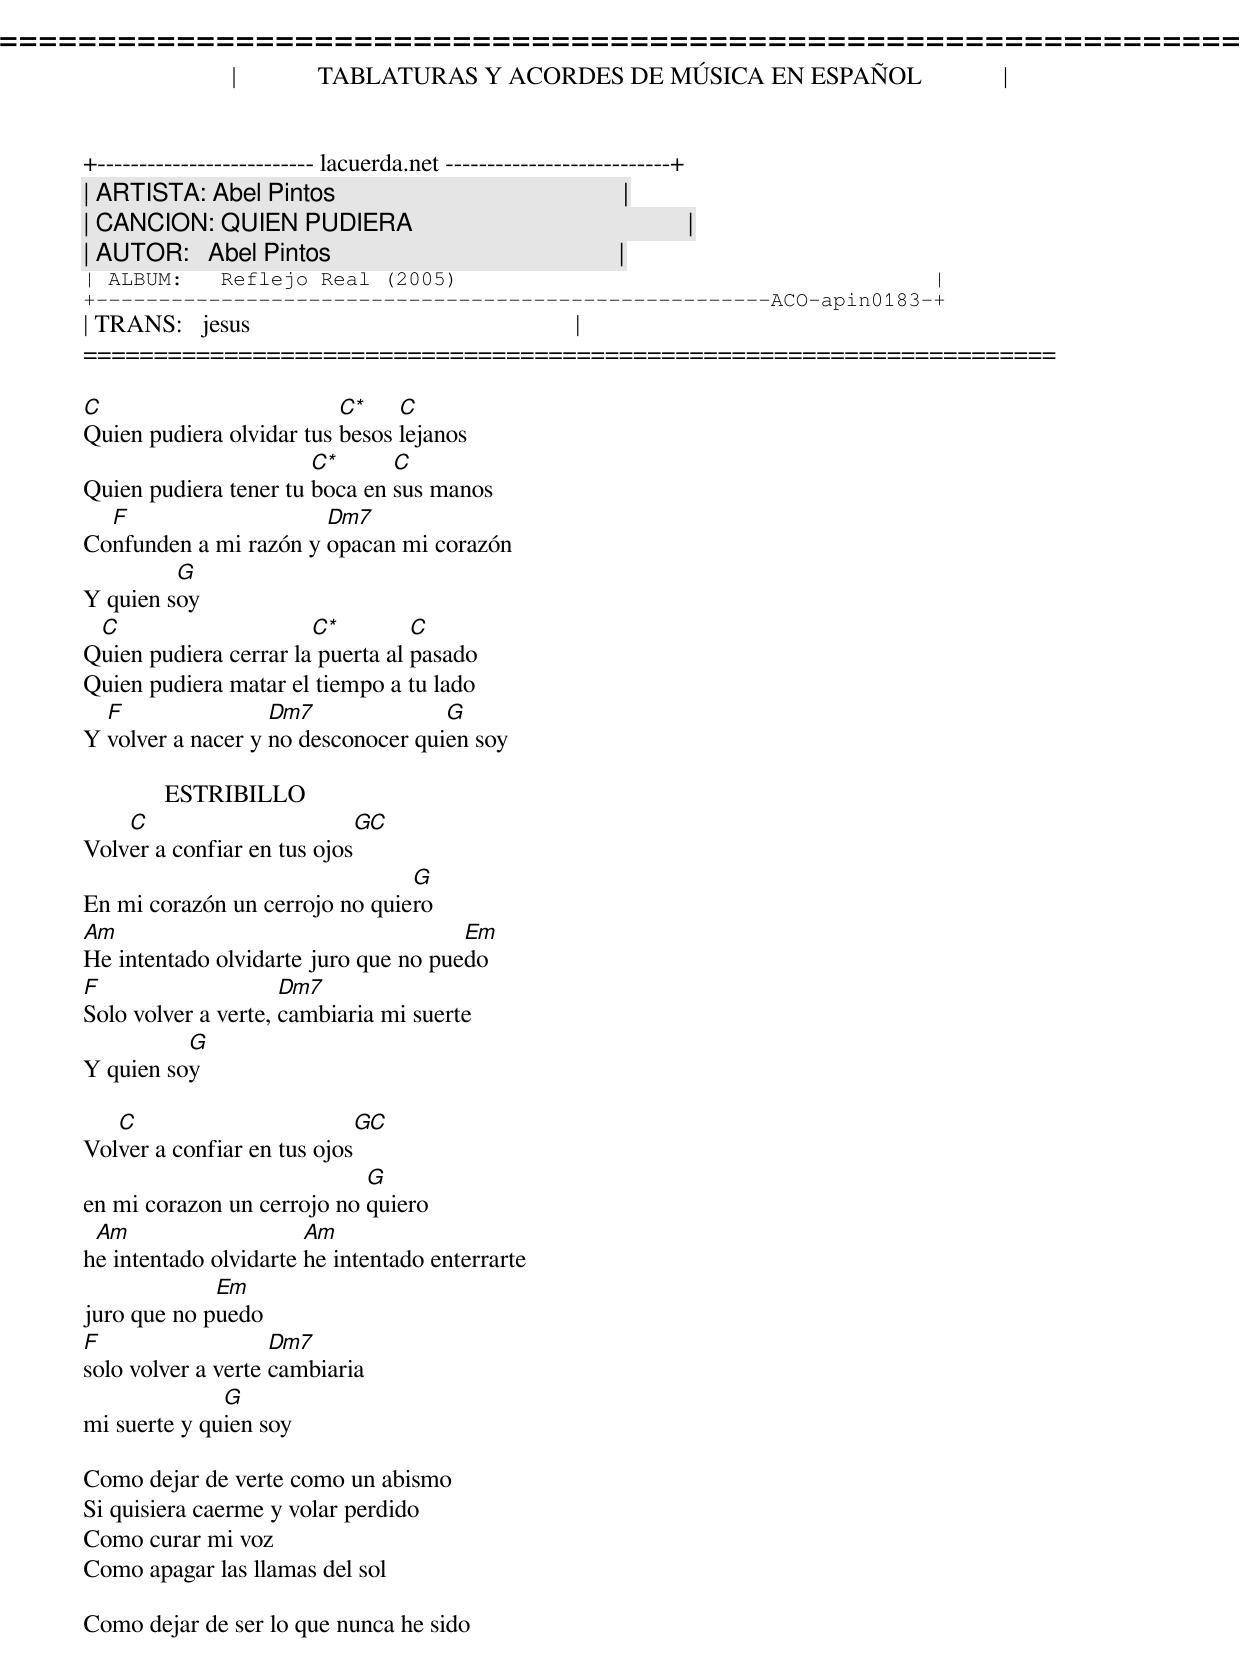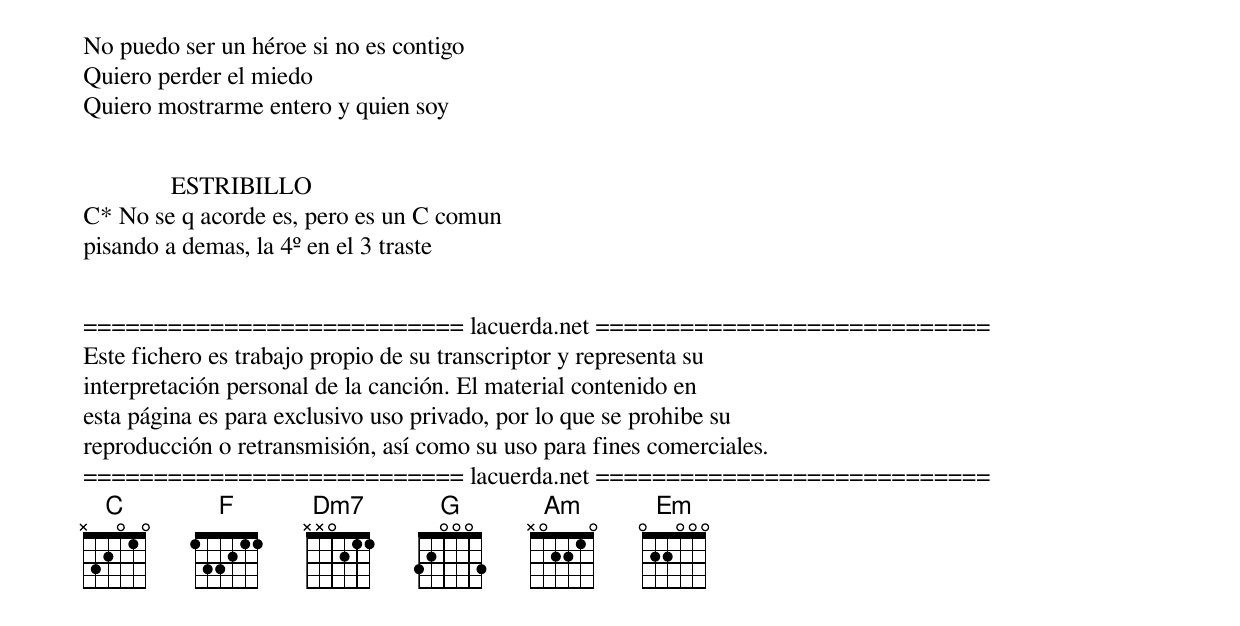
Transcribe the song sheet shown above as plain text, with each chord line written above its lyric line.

=====================================================================
|             TABLATURAS Y ACORDES DE MÚSICA EN ESPAÑOL             |
+-------------------------- lacuerda.net ---------------------------+
| ARTISTA: Abel Pintos                                              |
| CANCION: QUIEN PUDIERA                                            |
| AUTOR:   Abel Pintos                                              |
| ALBUM:   Reflejo Real (2005)                                      |
+------------------------------------------------------ACO-apin0183-+
| TRANS:   jesus                                                    |
=====================================================================

C                         C*    C
Quien pudiera olvidar tus besos lejanos
                       C*      C
Quien pudiera tener tu boca en sus manos
  F                    Dm7
Confunden a mi razón y opacan mi corazón
         G
Y quien soy
 C                     C*         C
Quien pudiera cerrar la puerta al pasado
Quien pudiera matar el tiempo a tu lado
  F                Dm7              G
Y volver a nacer y no desconocer quien soy

             ESTRIBILLO
    C                       GC
Volver a confiar en tus ojos
                                G
En mi corazón un cerrojo no quiero
Am                                    Em
He intentado olvidarte juro que no puedo
F                    Dm7
Solo volver a verte, cambiaria mi suerte
          G
Y quien soy

   C                        GC
Volver a confiar en tus ojos
                            G
en mi corazon un cerrojo no quiero
 Am                    Am
he intentado olvidarte he intentado enterrarte
             Em
juro que no puedo
F                   Dm7
solo volver a verte cambiaria
              G
mi suerte y quien soy

Como dejar de verte como un abismo
Si quisiera caerme y volar perdido
Como curar mi voz
Como apagar las llamas del sol

Como dejar de ser lo que nunca he sido
No puedo ser un héroe si no es contigo
Quiero perder el miedo
Quiero mostrarme entero y quien soy


              ESTRIBILLO
C* No se q acorde es, pero es un C comun
pisando a demas, la 4º en el 3 traste


=========================== lacuerda.net ============================
Este fichero es trabajo propio de su transcriptor y representa su
interpretación personal de la canción. El material contenido en
esta página es para exclusivo uso privado, por lo que se prohibe su
reproducción o retransmisión, así como su uso para fines comerciales.
=========================== lacuerda.net ============================
